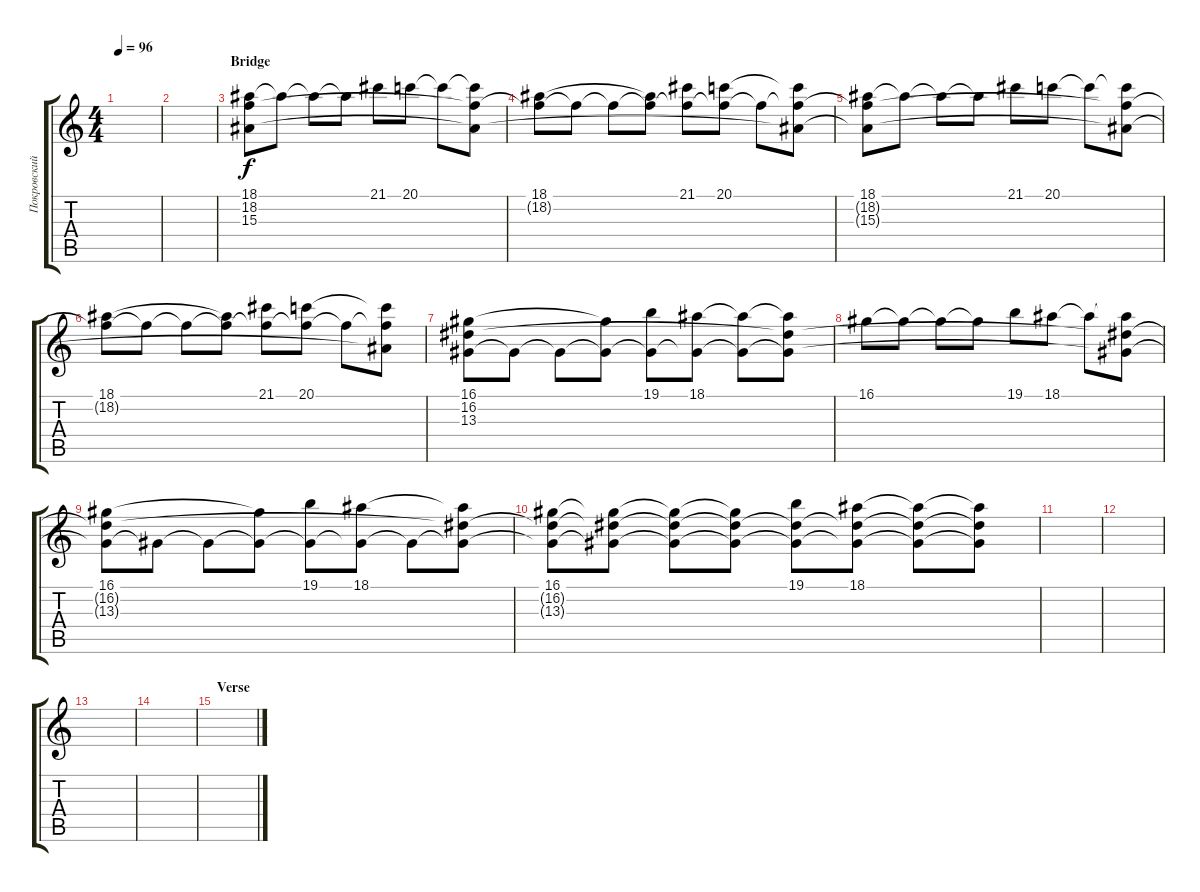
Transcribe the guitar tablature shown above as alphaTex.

\track ("Покровский (Synth)" "Покровский") {instrument fx6goblins}
\staff {score tabs}
\tuning (E4 B3 G3 D3 A2 E2) {hide}
\ts (4 4)
\tempo 96
\clef g2
\ks c
|
|
\section ("" "Bridge")
(18.1 18.2 15.3).8{instrument synthstrings1} 18.1{t}.8 18.1{t}.8 18.1{t}.8 21.1.8 20.1.8 20.1{t}.8 (20.1{t} 18.2{t} 15.3{t}).8 |
(18.1 18.2{t}).8 18.2{t}.8 18.2{t}.8 (18.1{t} 18.2{t}).8 (21.1 18.2{t}).8 (20.1 18.2{t}).8 18.2{t}.8 (20.1{t} 18.2{t} 15.3{t}).8 |
(18.1 18.2{t} 15.3{t}).8 18.1{t}.8 18.1{t}.8 18.1{t}.8 21.1.8 20.1.8 20.1{t}.8 (20.1{t} 18.2{t} 15.3{t}).8 |
(18.1 18.2{t}).8 18.2{t}.8 18.2{t}.8 (18.1{t} 18.2{t}).8 (21.1 18.2{t}).8 (20.1 18.2{t}).8 18.2{t}.8 (20.1{t} 18.2{t} 15.3{t}).8 |
(16.1 16.2 13.3).8 13.3{t}.8 13.3{t}.8 (16.1{t} 13.3{t}).8 (19.1 13.3{t}).8 (18.1 13.3{t}).8 (18.1{t} 13.3{t}).8 (18.1{t} 16.2{t} 13.3{t}).8 |
16.1.8 16.1{t}.8 16.1{t}.8 16.1{t}.8 19.1.8 18.1.8 18.1{t}.8 (18.1{t} 16.2{t} 13.3{t}).8 |
(16.1 16.2{t} 13.3{t}).8 13.3{t}.8 13.3{t}.8 (16.1{t} 13.3{t}).8 (19.1 13.3{t}).8 (18.1 13.3{t}).8 13.3{t}.8 (18.1{t} 16.2{t} 13.3{t}).8 |
(16.1 16.2{t} 13.3{t}).8 (16.1{t} 16.2{t} 13.3{t}).8 (16.1{t} 16.2{t} 13.3{t}).8 (16.1{t} 16.2{t} 13.3{t}).8 (19.1 16.2{t} 13.3{t}).8 (18.1 16.2{t} 13.3{t}).8 (18.1{t} 16.2{t} 13.3{t}).8 (18.1{t} 16.2{t} 13.3{t}).8 |
|
|
|
|
\section ("" "Verse")
